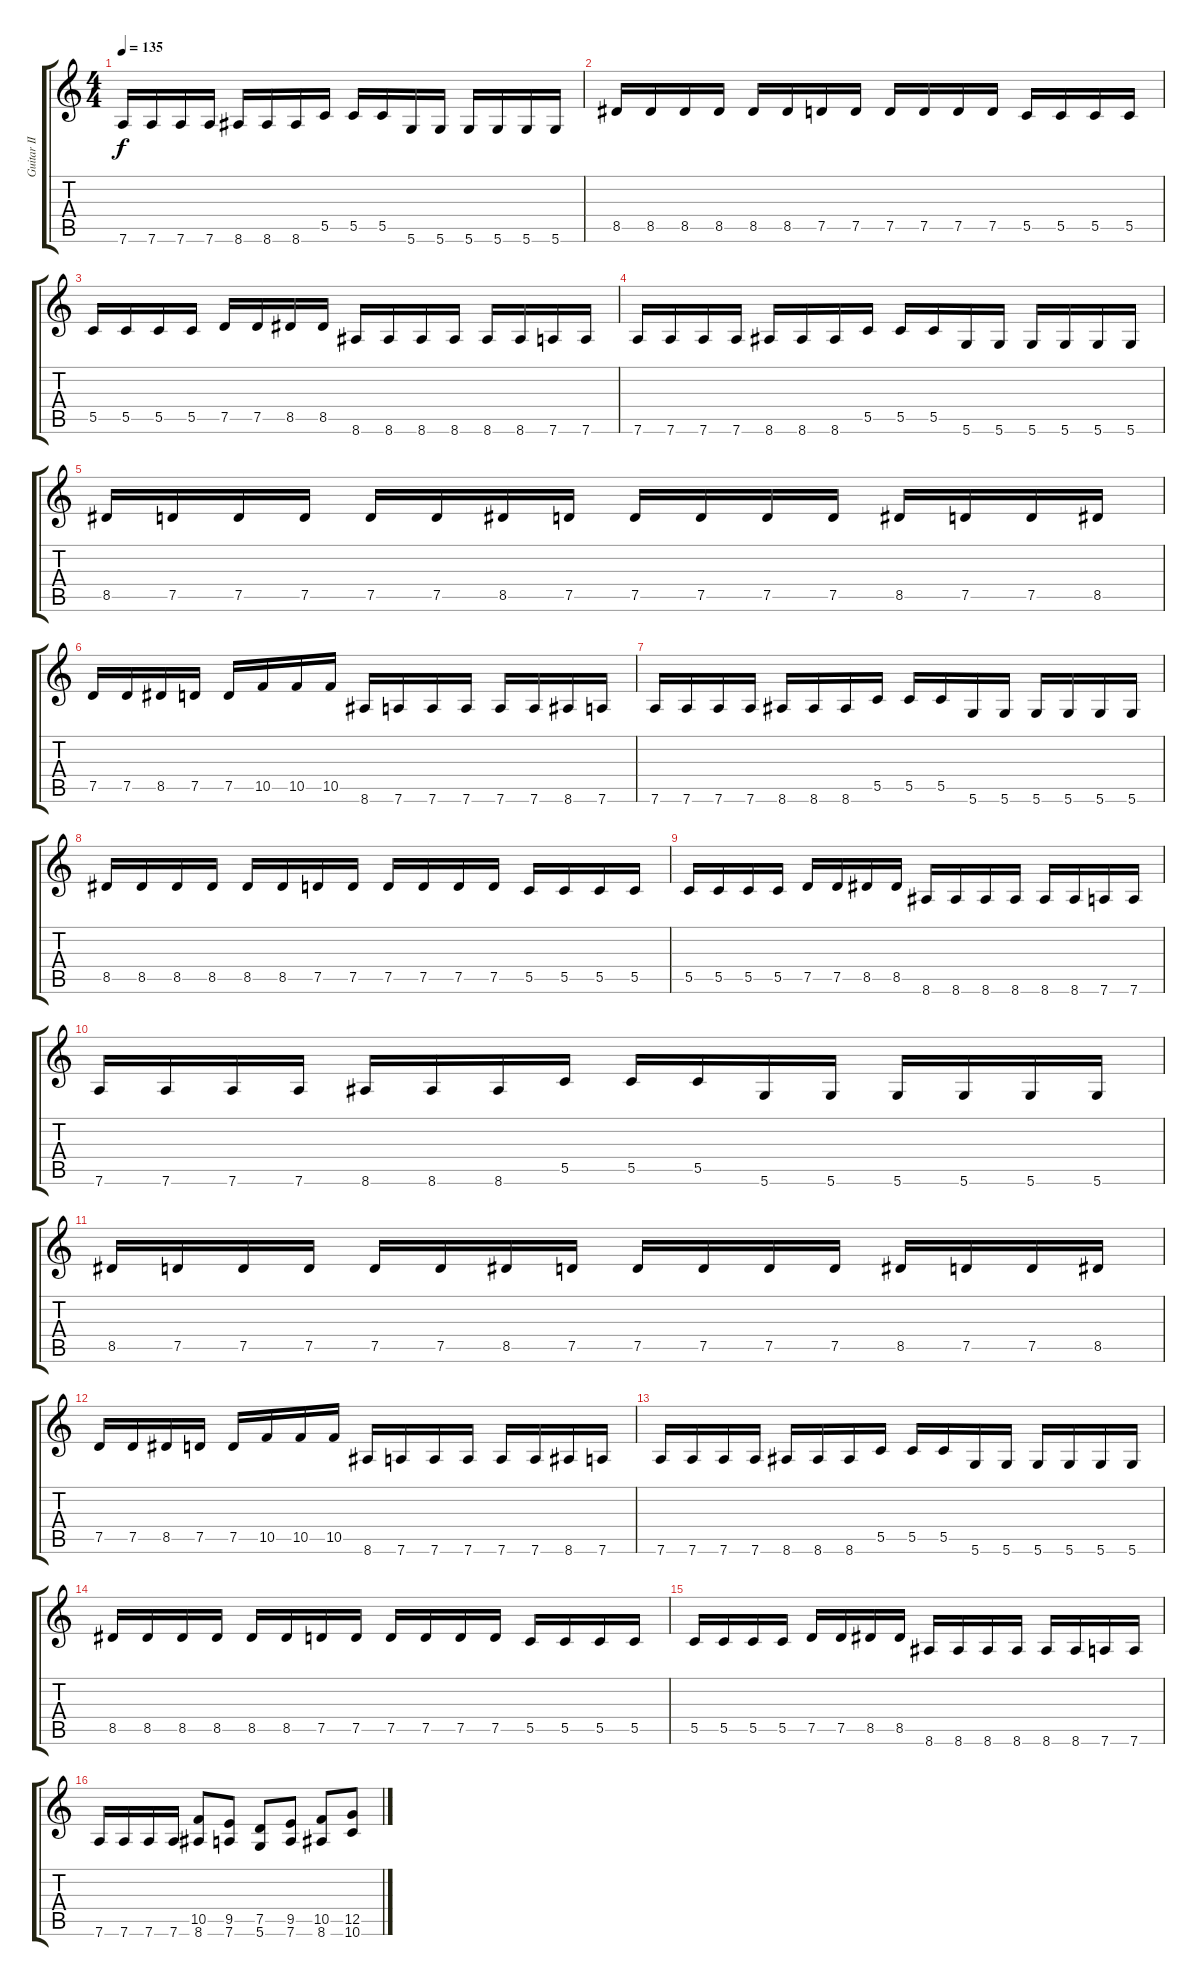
\track ("Guitar II" "Guitar II") {instrument distortionguitar}
\staff {score tabs}
\tuning (D4 A3 F3 C3 G2 D2) {hide}
\ts (4 4)
\tempo 135
\clef g2
\ks c
7.6.16{dy f} 7.6.16 7.6.16 7.6.16 8.6.16 8.6.16 8.6.16 5.5.16 5.5.16 5.5.16 5.6.16 5.6.16 5.6.16 5.6.16 5.6.16 5.6.16 |
8.5.16 8.5.16 8.5.16 8.5.16 8.5.16 8.5.16 7.5.16 7.5.16 7.5.16 7.5.16 7.5.16 7.5.16 5.5.16 5.5.16 5.5.16 5.5.16 |
5.5.16 5.5.16 5.5.16 5.5.16 7.5.16 7.5.16 8.5.16 8.5.16 8.6.16 8.6.16 8.6.16 8.6.16 8.6.16 8.6.16 7.6.16 7.6.16 |
7.6.16 7.6.16 7.6.16 7.6.16 8.6.16 8.6.16 8.6.16 5.5.16 5.5.16 5.5.16 5.6.16 5.6.16 5.6.16 5.6.16 5.6.16 5.6.16 |
8.5.16 7.5.16 7.5.16 7.5.16 7.5.16 7.5.16 8.5.16 7.5.16 7.5.16 7.5.16 7.5.16 7.5.16 8.5.16 7.5.16 7.5.16 8.5.16 |
7.5.16 7.5.16 8.5.16 7.5.16 7.5.16 10.5.16 10.5.16 10.5.16 8.6.16 7.6.16 7.6.16 7.6.16 7.6.16 7.6.16 8.6.16 7.6.16 |
7.6.16 7.6.16 7.6.16 7.6.16 8.6.16 8.6.16 8.6.16 5.5.16 5.5.16 5.5.16 5.6.16 5.6.16 5.6.16 5.6.16 5.6.16 5.6.16 |
8.5.16 8.5.16 8.5.16 8.5.16 8.5.16 8.5.16 7.5.16 7.5.16 7.5.16 7.5.16 7.5.16 7.5.16 5.5.16 5.5.16 5.5.16 5.5.16 |
5.5.16 5.5.16 5.5.16 5.5.16 7.5.16 7.5.16 8.5.16 8.5.16 8.6.16 8.6.16 8.6.16 8.6.16 8.6.16 8.6.16 7.6.16 7.6.16 |
7.6.16 7.6.16 7.6.16 7.6.16 8.6.16 8.6.16 8.6.16 5.5.16 5.5.16 5.5.16 5.6.16 5.6.16 5.6.16 5.6.16 5.6.16 5.6.16 |
8.5.16 7.5.16 7.5.16 7.5.16 7.5.16 7.5.16 8.5.16 7.5.16 7.5.16 7.5.16 7.5.16 7.5.16 8.5.16 7.5.16 7.5.16 8.5.16 |
7.5.16 7.5.16 8.5.16 7.5.16 7.5.16 10.5.16 10.5.16 10.5.16 8.6.16 7.6.16 7.6.16 7.6.16 7.6.16 7.6.16 8.6.16 7.6.16 |
7.6.16 7.6.16 7.6.16 7.6.16 8.6.16 8.6.16 8.6.16 5.5.16 5.5.16 5.5.16 5.6.16 5.6.16 5.6.16 5.6.16 5.6.16 5.6.16 |
8.5.16 8.5.16 8.5.16 8.5.16 8.5.16 8.5.16 7.5.16 7.5.16 7.5.16 7.5.16 7.5.16 7.5.16 5.5.16 5.5.16 5.5.16 5.5.16 |
5.5.16 5.5.16 5.5.16 5.5.16 7.5.16 7.5.16 8.5.16 8.5.16 8.6.16 8.6.16 8.6.16 8.6.16 8.6.16 8.6.16 7.6.16 7.6.16 |
7.6.16 7.6.16 7.6.16 7.6.16 (10.5 8.6).8 (9.5 7.6).8 (7.5 5.6).8 (9.5 7.6).8 (10.5 8.6).8 (12.5 10.6).8
